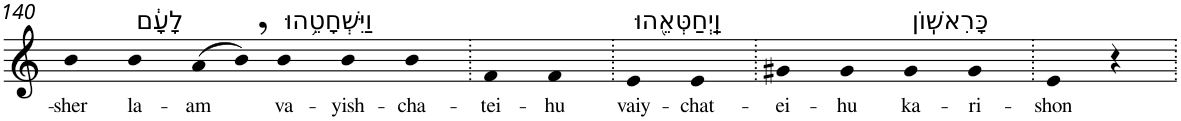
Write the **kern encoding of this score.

**kern	**text
*part1	*part1
*staff1	*staff1
*I"Piano	*
*I'Pno	*
!!LO:PB:g=z
*clefG2	*
*k[]	*
=140	=140
!	!LO:LY:b
4b	-sher
!LO:TX:a:t=לָעָ֔ם	!
!	!LO:LY:b
4b	la-
!	!LO:LY:b
(>8a	-am
8b,)	.
!LO:TX:a:t=וַיִּשְׁחָטֵ֥הוּ	!
!	!LO:LY:b
4b	va-
!	!LO:LY:b
4b	-yish-
!	!LO:LY:b
4b	-cha-
=141.	=141.
!	!LO:LY:b
4f	-tei-
!	!LO:LY:b
4f	-hu
=142.	=142.
!LO:TX:a:t=וַֽיְחַטְּאֵ֖הוּ	!
!	!LO:LY:b
4e	vaiy-
!	!LO:LY:b
4e	-chat-
=143.	=143.
!	!LO:LY:b
4g#X	-ei-
!	!LO:LY:b
4g#	-hu
!LO:TX:a:t=כָּרִאשֽׁוֹן	!
!	!LO:LY:b
4g#	ka-
!	!LO:LY:b
4g#	-ri-
=144.	=144.
!	!LO:LY:b
4e	-shon
4r	.
=.	=.
*-	*-
